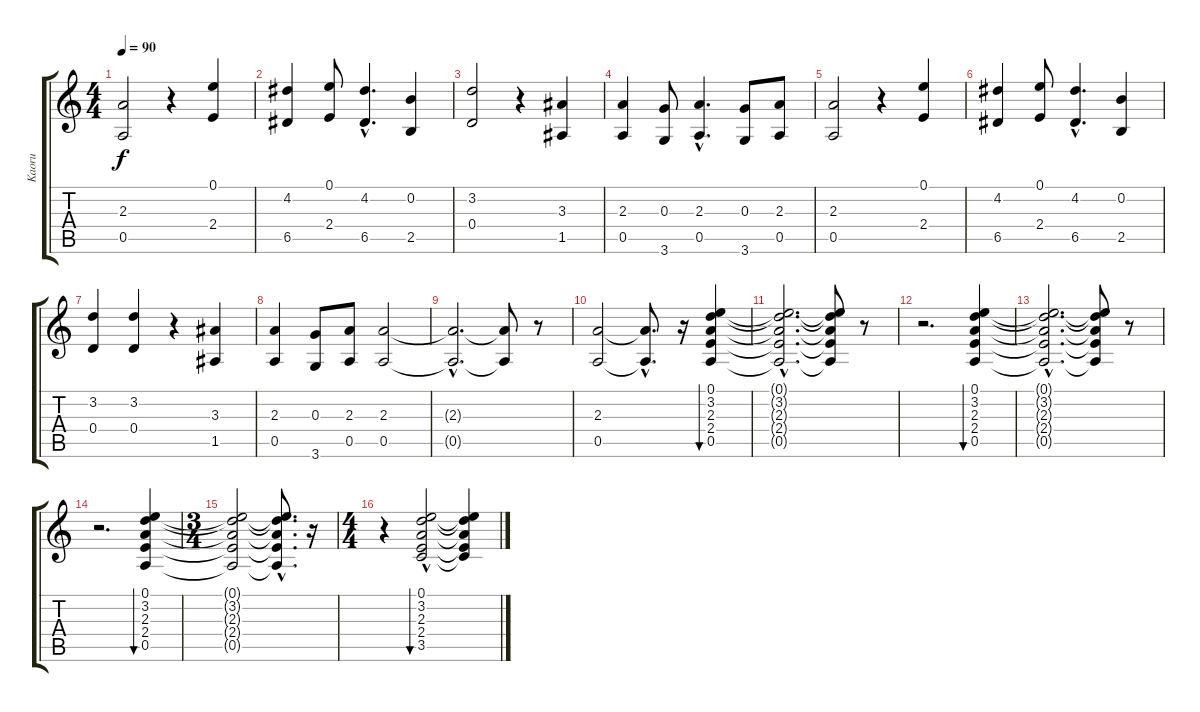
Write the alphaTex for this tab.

\track ("Kaoru" "Kaoru") {instrument distortionguitar}
\staff {score tabs}
\tuning (E4 B3 G3 D3 A2 E2) {hide}
\ts (4 4)
\tempo 90
\clef g2
\ks c
(2.3 0.5).2{dy f} r.4 (0.1 2.4).4 |
(4.2 6.5).4 (0.1 2.4).8 (4.2{hac} 6.5{hac}).4{d} (0.2 2.5).4 |
(3.2 0.4).2 r.4 (3.3 1.5).4 |
(2.3 0.5).4 (0.3 3.6).8 (2.3{hac} 0.5{hac}).4{d} (0.3 3.6).8 (2.3 0.5).8 |
(2.3 0.5).2 r.4 (0.1 2.4).4 |
(4.2 6.5).4 (0.1 2.4).8 (4.2{hac} 6.5{hac}).4{d} (0.2 2.5).4 |
(3.2 0.4).4 (3.2 0.4).4 r.4 (3.3 1.5).4 |
(2.3 0.5).4 (0.3 3.6).8 (2.3 0.5).8 (2.3 0.5).2 |
(2.3{hac t} 0.5{hac t}).2{d} (2.3{t} 0.5{t}).8 r.8 |
(2.3 0.5).2 (2.3{hac t} 0.5{hac t}).8{d} r.16 (0.1 3.2 2.3 2.4 0.5).4{bu 480 instrument electricguitarclean} |
(0.1{hac t} 3.2{hac t} 2.3{hac t} 2.4{hac t} 0.5{hac t}).2{d} (0.1{t} 3.2{t} 2.3{t} 2.4{t} 0.5{t}).8 r.8 |
r.2{d} (0.1 3.2 2.3 2.4 0.5).4{bu 480} |
(0.1{hac t} 3.2{hac t} 2.3{hac t} 2.4{hac t} 0.5{hac t}).2{d} (0.1{t} 3.2{t} 2.3{t} 2.4{t} 0.5{t}).8 r.8 |
r.2{d} (0.1 3.2 2.3 2.4 0.5).4{bu 480} |
\ts (3 4)
(0.1{t} 3.2{t} 2.3{t} 2.4{t} 0.5{t}).2 (0.1{hac t} 3.2{hac t} 2.3{hac t} 2.4{t} 0.5{hac t}).8{d} r.16 |
\ts (4 4)
r.4 (0.1{hac} 3.2 2.3 2.4 3.5).2{bu 480} (0.1{t} 3.2{t} 2.3{t} 2.4{t} 3.5{t}).4
